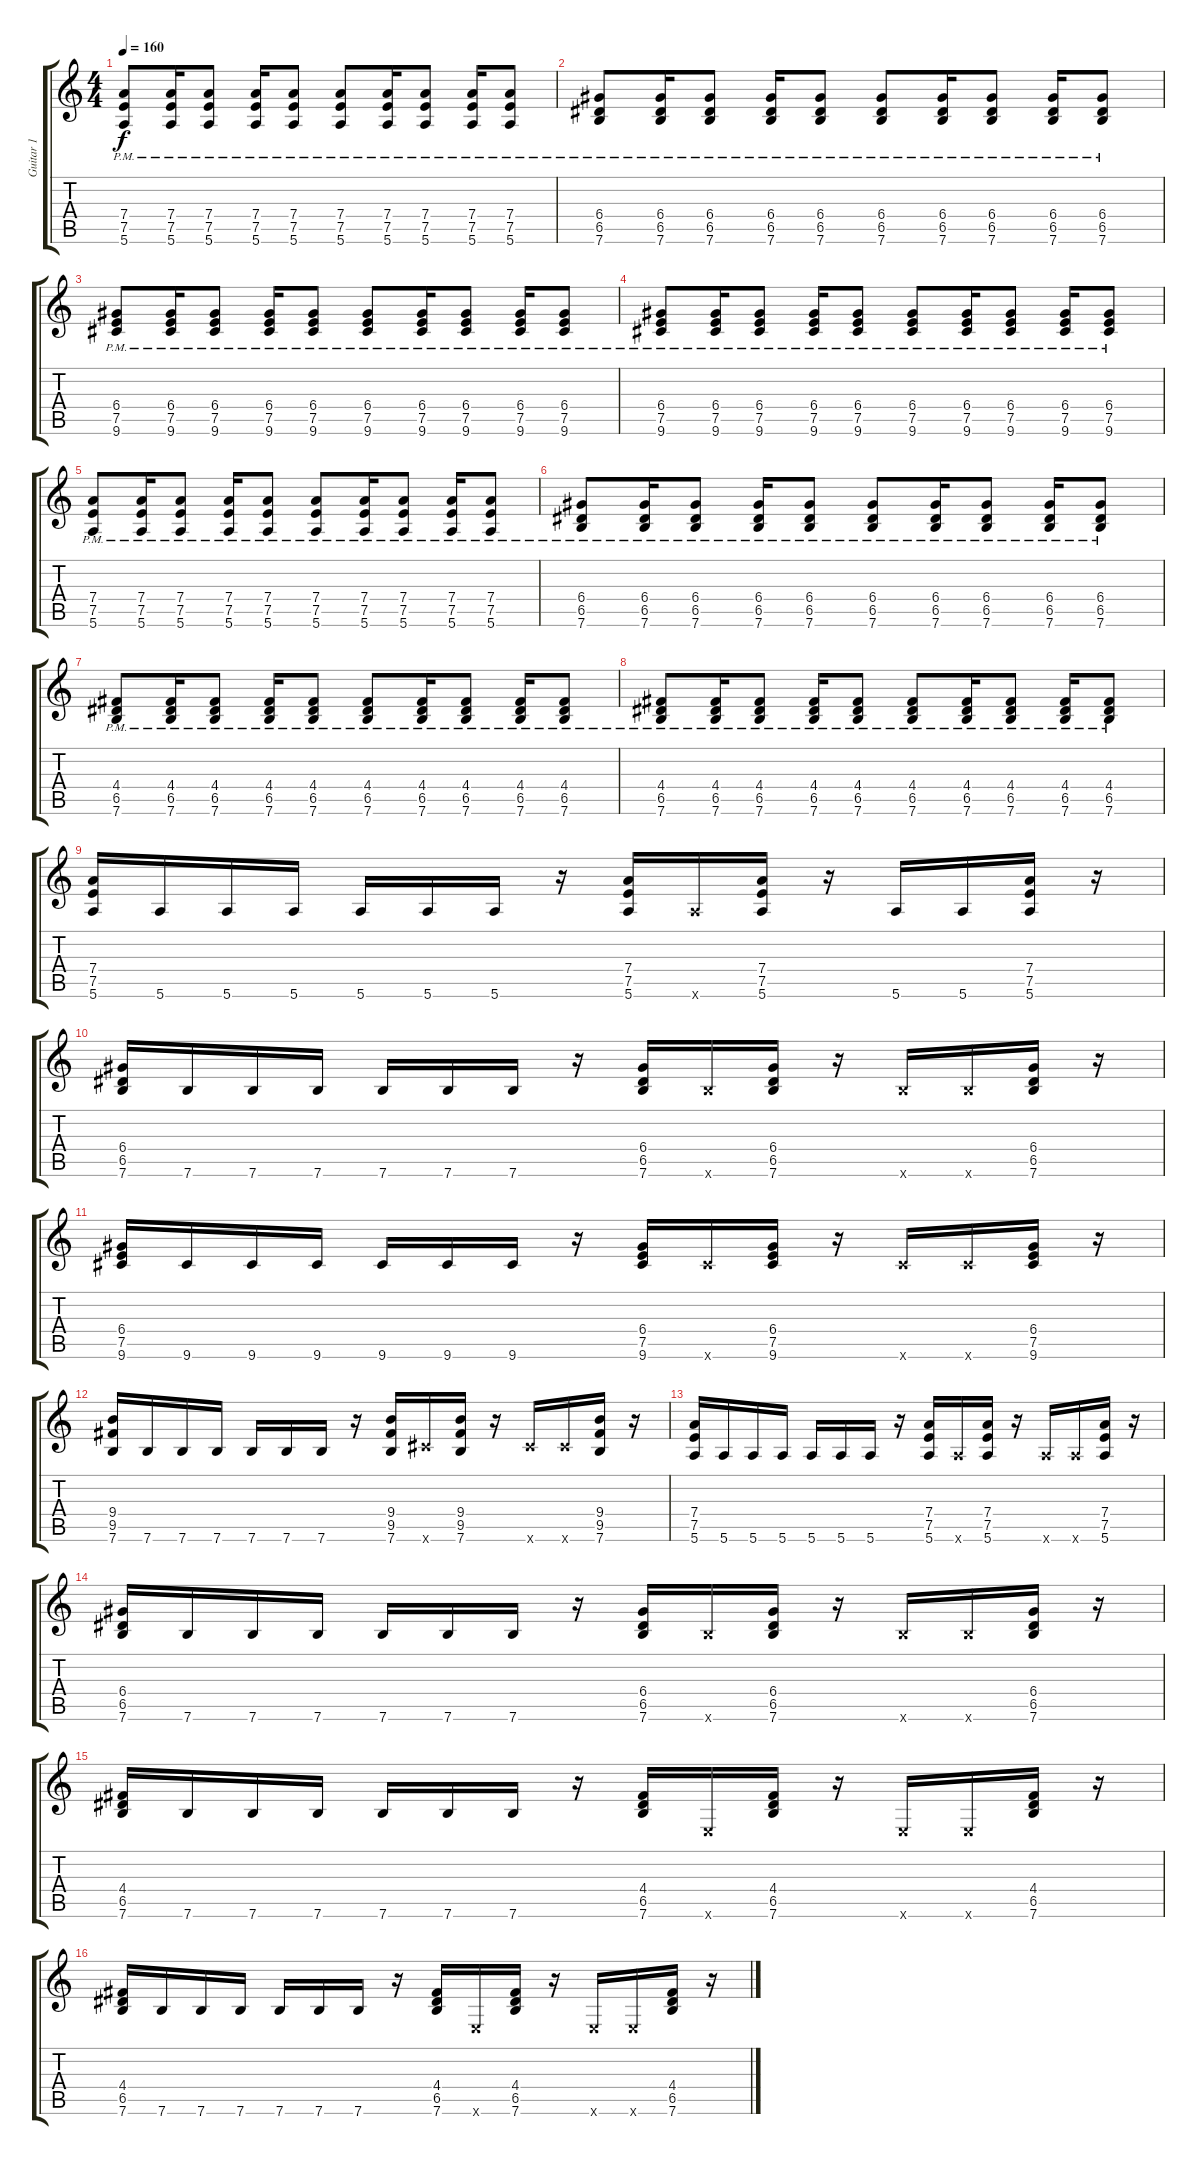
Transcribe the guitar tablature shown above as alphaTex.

\track ("Guitar 1" "Guitar 1") {instrument distortionguitar}
\staff {score tabs}
\tuning (E4 B3 G3 D3 A2 E2) {hide}
\ts (4 4)
\tempo 160
\clef g2
\ks c
(7.4{pm} 7.5{pm} 5.6{pm}).8{dy f volume 16} (7.4{pm} 7.5{pm} 5.6{pm}).16 (7.4{pm} 7.5{pm} 5.6{pm}).8 (7.4{pm} 7.5{pm} 5.6{pm}).16 (7.4{pm} 7.5{pm} 5.6{pm}).8 (7.4{pm} 7.5{pm} 5.6{pm}).8 (7.4{pm} 7.5{pm} 5.6{pm}).16 (7.4{pm} 7.5{pm} 5.6{pm}).8 (7.4{pm} 7.5{pm} 5.6{pm}).16 (7.4{pm} 7.5{pm} 5.6{pm}).8 |
(6.4{pm} 6.5{pm} 7.6{pm}).8 (6.4{pm} 6.5{pm} 7.6{pm}).16 (6.4{pm} 6.5{pm} 7.6{pm}).8 (6.4{pm} 6.5{pm} 7.6{pm}).16 (6.4{pm} 6.5{pm} 7.6{pm}).8 (6.4{pm} 6.5{pm} 7.6{pm}).8 (6.4{pm} 6.5{pm} 7.6{pm}).16 (6.4{pm} 6.5{pm} 7.6{pm}).8 (6.4{pm} 6.5{pm} 7.6{pm}).16 (6.4{pm} 6.5{pm} 7.6{pm}).8 |
(6.4{pm} 7.5{pm} 9.6{pm}).8 (6.4{pm} 7.5{pm} 9.6{pm}).16 (6.4{pm} 7.5{pm} 9.6{pm}).8 (6.4{pm} 7.5{pm} 9.6{pm}).16 (6.4{pm} 7.5{pm} 9.6{pm}).8 (6.4{pm} 7.5{pm} 9.6{pm}).8 (6.4{pm} 7.5{pm} 9.6{pm}).16 (6.4{pm} 7.5{pm} 9.6{pm}).8 (6.4{pm} 7.5{pm} 9.6{pm}).16 (6.4{pm} 7.5{pm} 9.6{pm}).8 |
(6.4{pm} 7.5{pm} 9.6{pm}).8 (6.4{pm} 7.5{pm} 9.6{pm}).16 (6.4{pm} 7.5{pm} 9.6{pm}).8 (6.4{pm} 7.5{pm} 9.6{pm}).16 (6.4{pm} 7.5{pm} 9.6{pm}).8 (6.4{pm} 7.5{pm} 9.6{pm}).8 (6.4{pm} 7.5{pm} 9.6{pm}).16 (6.4{pm} 7.5{pm} 9.6{pm}).8 (6.4{pm} 7.5{pm} 9.6{pm}).16 (6.4{pm} 7.5{pm} 9.6{pm}).8 |
(7.4{pm} 7.5{pm} 5.6{pm}).8 (7.4{pm} 7.5{pm} 5.6{pm}).16 (7.4{pm} 7.5{pm} 5.6{pm}).8 (7.4{pm} 7.5{pm} 5.6{pm}).16 (7.4{pm} 7.5{pm} 5.6{pm}).8 (7.4{pm} 7.5{pm} 5.6{pm}).8 (7.4{pm} 7.5{pm} 5.6{pm}).16 (7.4{pm} 7.5{pm} 5.6{pm}).8 (7.4{pm} 7.5{pm} 5.6{pm}).16 (7.4{pm} 7.5{pm} 5.6{pm}).8 |
(6.4{pm} 6.5{pm} 7.6{pm}).8 (6.4{pm} 6.5{pm} 7.6{pm}).16 (6.4{pm} 6.5{pm} 7.6{pm}).8 (6.4{pm} 6.5{pm} 7.6{pm}).16 (6.4{pm} 6.5{pm} 7.6{pm}).8 (6.4{pm} 6.5{pm} 7.6{pm}).8 (6.4{pm} 6.5{pm} 7.6{pm}).16 (6.4{pm} 6.5{pm} 7.6{pm}).8 (6.4{pm} 6.5{pm} 7.6{pm}).16 (6.4{pm} 6.5{pm} 7.6{pm}).8 |
(4.4{pm} 6.5{pm} 7.6{pm}).8 (4.4{pm} 6.5{pm} 7.6{pm}).16 (4.4{pm} 6.5{pm} 7.6{pm}).8 (4.4{pm} 6.5{pm} 7.6{pm}).16 (4.4{pm} 6.5{pm} 7.6{pm}).8 (4.4{pm} 6.5{pm} 7.6{pm}).8 (4.4{pm} 6.5{pm} 7.6{pm}).16 (4.4{pm} 6.5{pm} 7.6{pm}).8 (4.4{pm} 6.5{pm} 7.6{pm}).16 (4.4{pm} 6.5{pm} 7.6{pm}).8 |
(4.4{pm} 6.5{pm} 7.6{pm}).8 (4.4{pm} 6.5{pm} 7.6{pm}).16 (4.4{pm} 6.5{pm} 7.6{pm}).8 (4.4{pm} 6.5{pm} 7.6{pm}).16 (4.4{pm} 6.5{pm} 7.6{pm}).8 (4.4{pm} 6.5{pm} 7.6{pm}).8 (4.4{pm} 6.5{pm} 7.6{pm}).16 (4.4{pm} 6.5{pm} 7.6{pm}).8 (4.4{pm} 6.5{pm} 7.6{pm}).16 (4.4{pm} 6.5{pm} 7.6{pm}).8 |
(7.4 7.5 5.6).16 5.6.16 5.6.16 5.6.16 5.6.16 5.6.16 5.6.16 r.16 (7.4 7.5 5.6).16 5.6{x}.16 (7.4 7.5 5.6).16 r.16 5.6.16 5.6.16 (7.4 7.5 5.6).16 r.16 |
(6.4 6.5 7.6).16 7.6.16 7.6.16 7.6.16 7.6.16 7.6.16 7.6.16 r.16 (6.4 6.5 7.6).16 7.6{x}.16 (6.4 6.5 7.6).16 r.16 7.6{x}.16 7.6{x}.16 (6.4 6.5 7.6).16 r.16 |
(6.4 7.5 9.6).16 9.6.16 9.6.16 9.6.16 9.6.16 9.6.16 9.6.16 r.16 (6.4 7.5 9.6).16 9.6{x}.16 (6.4 7.5 9.6).16 r.16 9.6{x}.16 9.6{x}.16 (6.4 7.5 9.6).16 r.16 |
(9.4 9.5 7.6).16 7.6.16 7.6.16 7.6.16 7.6.16 7.6.16 7.6.16 r.16 (9.4 9.5 7.6).16 9.6{x}.16 (9.4 9.5 7.6).16 r.16 9.6{x}.16 9.6{x}.16 (9.4 9.5 7.6).16 r.16 |
(7.4 7.5 5.6).16 5.6.16 5.6.16 5.6.16 5.6.16 5.6.16 5.6.16 r.16 (7.4 7.5 5.6).16 5.6{x}.16 (7.4 7.5 5.6).16 r.16 5.6{x}.16 5.6{x}.16 (7.4 7.5 5.6).16 r.16 |
(6.4 6.5 7.6).16 7.6.16 7.6.16 7.6.16 7.6.16 7.6.16 7.6.16 r.16 (6.4 6.5 7.6).16 7.6{x}.16 (6.4 6.5 7.6).16 r.16 7.6{x}.16 7.6{x}.16 (6.4 6.5 7.6).16 r.16 |
(4.4 6.5 7.6).16 7.6.16 7.6.16 7.6.16 7.6.16 7.6.16 7.6.16 r.16 (4.4 6.5 7.6).16 0.6{x}.16 (4.4 6.5 7.6).16 r.16 0.6{x}.16 0.6{x}.16 (4.4 6.5 7.6).16 r.16 |
(4.4 6.5 7.6).16 7.6.16 7.6.16 7.6.16 7.6.16 7.6.16 7.6.16 r.16 (4.4 6.5 7.6).16 0.6{x}.16 (4.4 6.5 7.6).16 r.16 0.6{x}.16 0.6{x}.16 (4.4 6.5 7.6).16 r.16
